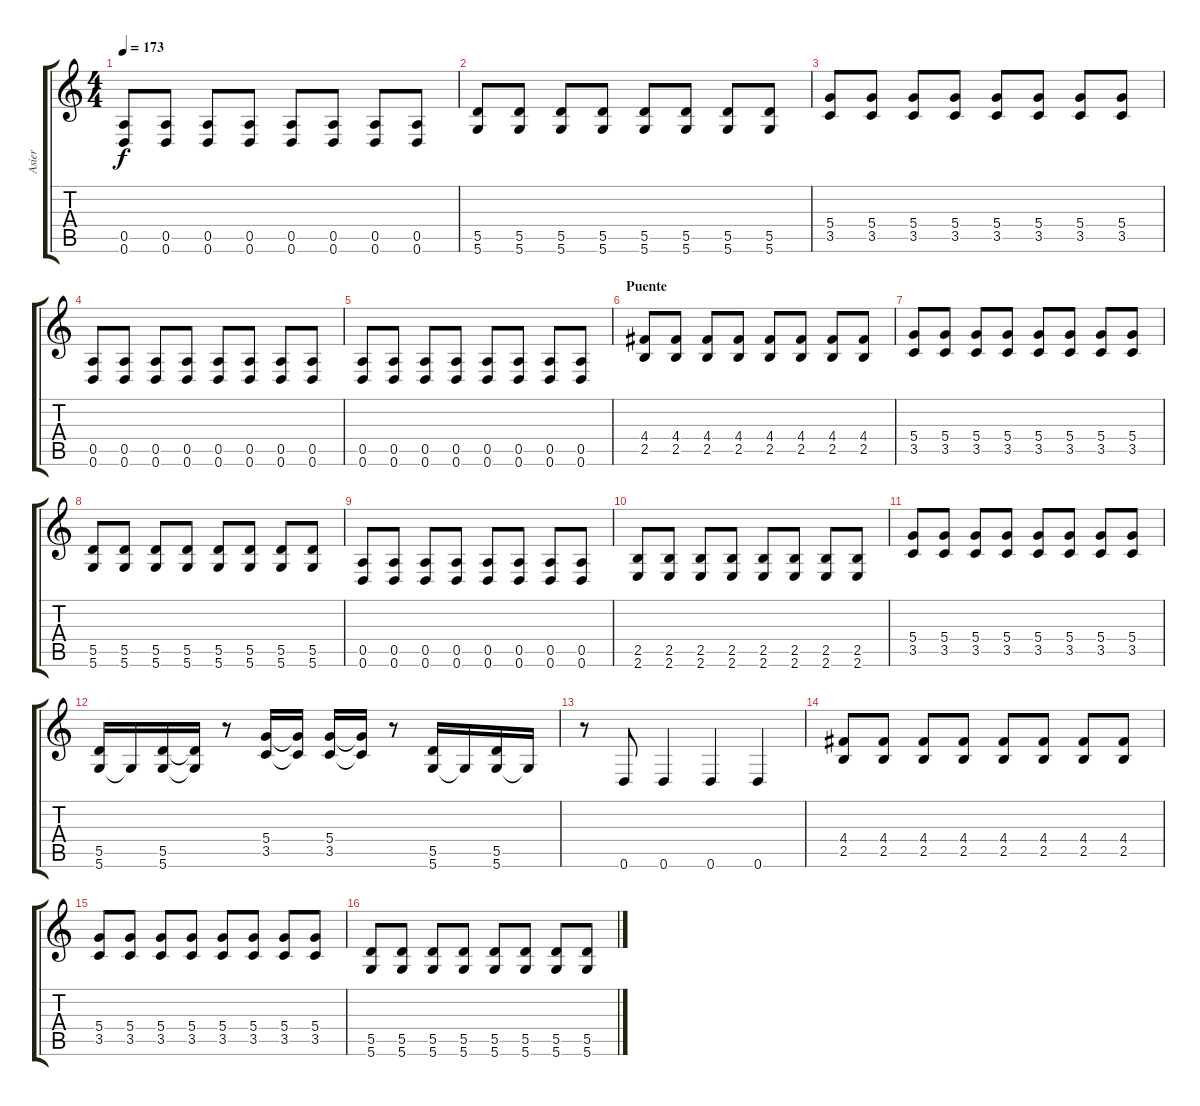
\track ("Asier" "Asier") {instrument distortionguitar}
\staff {score tabs}
\tuning (E4 B3 G3 D3 A2 D2) {hide}
\ts (4 4)
\tempo 173
\clef g2
\ks c
(0.5 0.6).8{dy f} (0.5 0.6).8 (0.5 0.6).8 (0.5 0.6).8 (0.5 0.6).8 (0.5 0.6).8 (0.5 0.6).8 (0.5 0.6).8 |
(5.5 5.6).8 (5.5 5.6).8 (5.5 5.6).8 (5.5 5.6).8 (5.5 5.6).8 (5.5 5.6).8 (5.5 5.6).8 (5.5 5.6).8 |
(5.4 3.5).8 (5.4 3.5).8 (5.4 3.5).8 (5.4 3.5).8 (5.4 3.5).8 (5.4 3.5).8 (5.4 3.5).8 (5.4 3.5).8 |
(0.5 0.6).8 (0.5 0.6).8 (0.5 0.6).8 (0.5 0.6).8 (0.5 0.6).8 (0.5 0.6).8 (0.5 0.6).8 (0.5 0.6).8 |
(0.5 0.6).8 (0.5 0.6).8 (0.5 0.6).8 (0.5 0.6).8 (0.5 0.6).8 (0.5 0.6).8 (0.5 0.6).8 (0.5 0.6).8 |
\section ("" "Puente")
(4.4 2.5).8 (4.4 2.5).8 (4.4 2.5).8 (4.4 2.5).8 (4.4 2.5).8 (4.4 2.5).8 (4.4 2.5).8 (4.4 2.5).8 |
(5.4 3.5).8 (5.4 3.5).8 (5.4 3.5).8 (5.4 3.5).8 (5.4 3.5).8 (5.4 3.5).8 (5.4 3.5).8 (5.4 3.5).8 |
(5.5 5.6).8 (5.5 5.6).8 (5.5 5.6).8 (5.5 5.6).8 (5.5 5.6).8 (5.5 5.6).8 (5.5 5.6).8 (5.5 5.6).8 |
(0.5 0.6).8 (0.5 0.6).8 (0.5 0.6).8 (0.5 0.6).8 (0.5 0.6).8 (0.5 0.6).8 (0.5 0.6).8 (0.5 0.6).8 |
(2.5 2.6).8 (2.5 2.6).8 (2.5 2.6).8 (2.5 2.6).8 (2.5 2.6).8 (2.5 2.6).8 (2.5 2.6).8 (2.5 2.6).8 |
(5.4 3.5).8 (5.4 3.5).8 (5.4 3.5).8 (5.4 3.5).8 (5.4 3.5).8 (5.4 3.5).8 (5.4 3.5).8 (5.4 3.5).8 |
(5.5 5.6).16 5.6{t}.16 (5.5 5.6).16 (5.5{t} 5.6{t}).16 r.8 (5.4 3.5).16 (5.4{t} 3.5{t}).16 (5.4 3.5).16 (5.4{t} 3.5{t}).16 r.8 (5.5 5.6).16 5.6{t}.16 (5.5 5.6).16 5.6{t}.16 |
r.8 0.6.8 0.6.4 0.6.4 0.6.4 |
(4.4 2.5).8 (4.4 2.5).8 (4.4 2.5).8 (4.4 2.5).8 (4.4 2.5).8 (4.4 2.5).8 (4.4 2.5).8 (4.4 2.5).8 |
(5.4 3.5).8 (5.4 3.5).8 (5.4 3.5).8 (5.4 3.5).8 (5.4 3.5).8 (5.4 3.5).8 (5.4 3.5).8 (5.4 3.5).8 |
(5.5 5.6).8 (5.5 5.6).8 (5.5 5.6).8 (5.5 5.6).8 (5.5 5.6).8 (5.5 5.6).8 (5.5 5.6).8 (5.5 5.6).8
